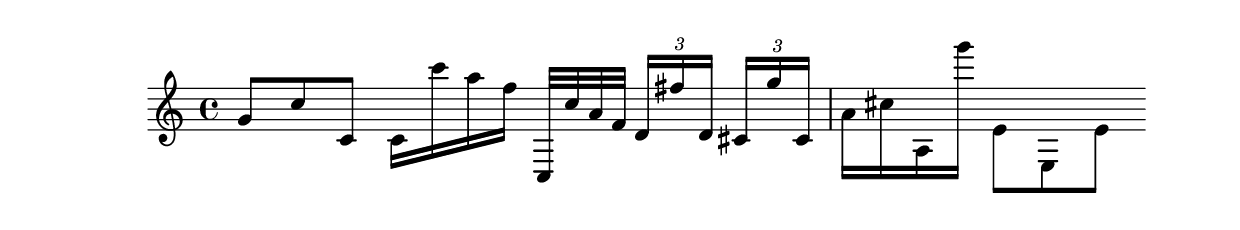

\version "1.9.1"
\header{
texidoc="
Beams should behave reasonably well, even under extreme circumstances.
Stems may be short, but noteheads should never touch the beam.  Note that
under normal circumstances, these beams would get knees here
Beam.auto-knee-gap was set to false.
"
}

extreme = \notes\relative c'' {
  \stemBoth
   g8[ c c,]
   c16[ c'' a f]
  \stemUp 
   c,,32[ c'' a f]

  %%%%%%%
  \stemBoth
  \times 2/3{ d16[ fis' d,]} \times 2/3{ cis[ g'' cis,,]}
  a'16 cis a, g''' % Used to give a nice beam directed upwards.
  \stemBoth

  \transpose c c {
	  \stemDown  e'8[ e e']
      }
}

\score {
  {
    % If we want to test extreme beams,
    % we should not have them auto-kneed
    \property Voice.Beam \override #'auto-knee-gap = ##f
    \extreme


    %% what does this test? --hwn
%{
    \property Voice.Beam \override #'slope-limit = #1000
    \extreme
    %}
  }
  \paper{
%    raggedright = ##t
    raggedright = ##t
  }
}
